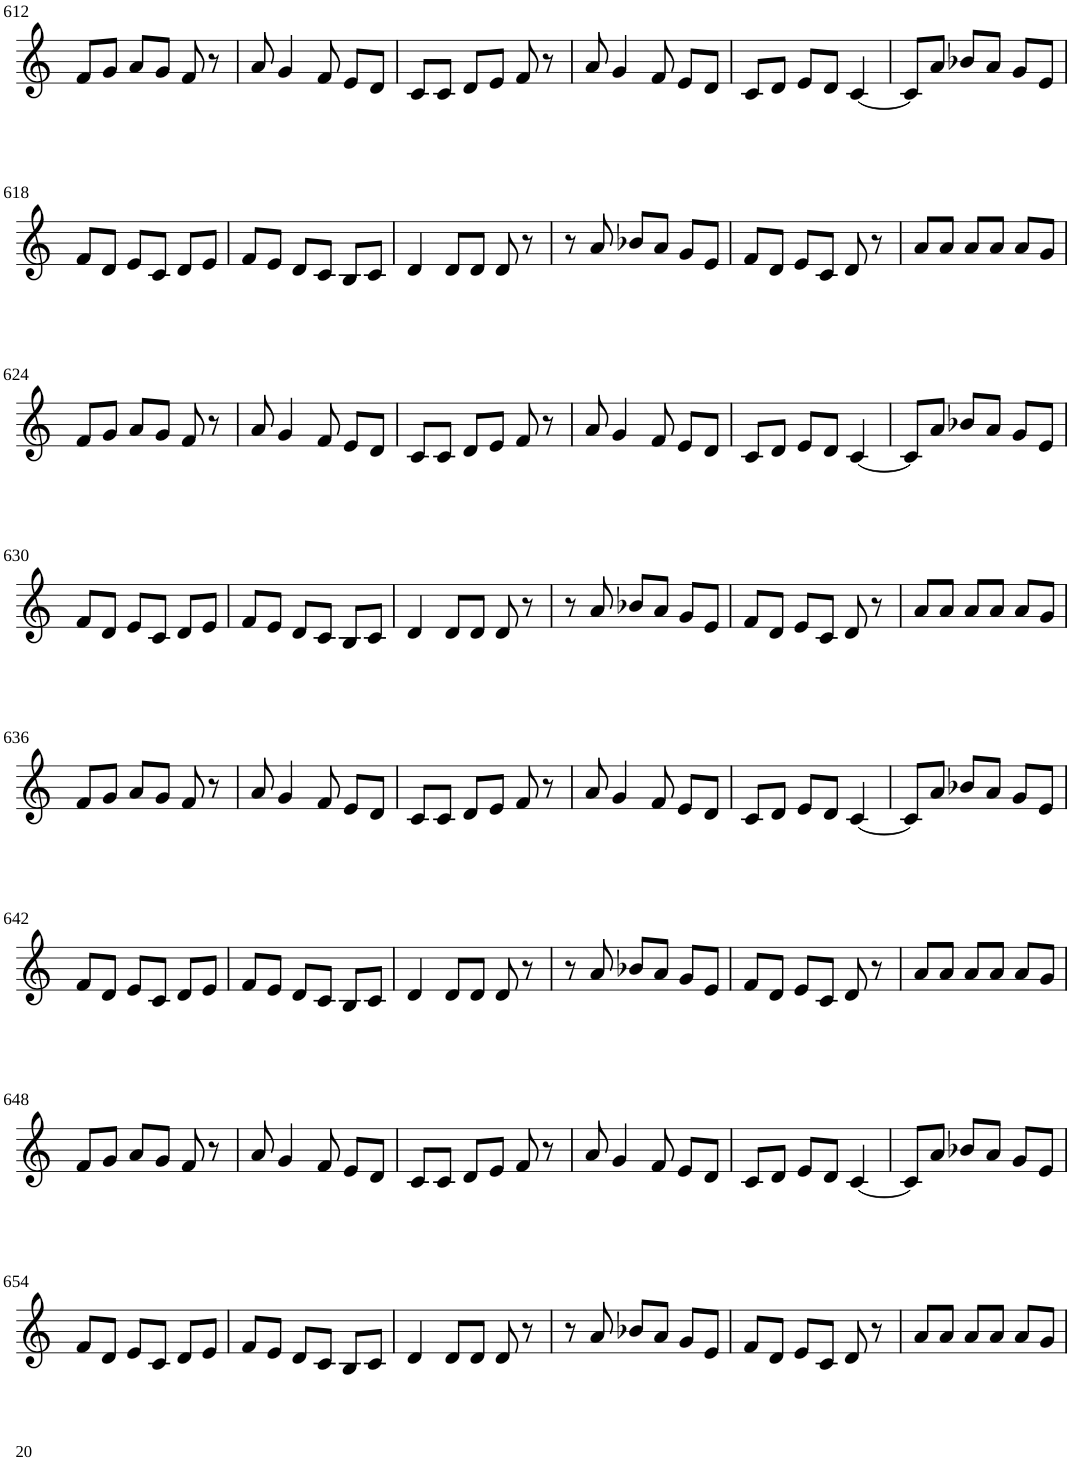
**kern
*part1
*staff1
*I"Violin
!!LO:PB:g=z
*clefG2
*k[]
*M3/4
=612
8f/L
8g/J
8a/L
8g/J
8f/
8r
=613
8a/
4g/
8f/
8e/L
8d/J
=614
8c/L
8c/J
8d/L
8e/J
8f/
8r
=615
8a/
4g/
8f/
8e/L
8d/J
=616
8c/L
8d/J
8e/L
8d/J
[4c/
=617
8c/L]
8a/J
8b-X/L
8a/J
8g/L
8e/J
!!LO:LB:g=z
=618
8f/L
8d/J
8e/L
8c/J
8d/L
8e/J
=619
8f/L
8e/J
8d/L
8c/J
8B/L
8c/J
=620
4d/
8d/L
8d/J
8d/
8r
=621
8r
8a/
8b-X/L
8a/J
8g/L
8e/J
=622
8f/L
8d/J
8e/L
8c/J
8d/
8r
=623
8a/L
8a/J
8a/L
8a/J
8a/L
8g/J
!!LO:LB:g=z
=624
8f/L
8g/J
8a/L
8g/J
8f/
8r
=625
8a/
4g/
8f/
8e/L
8d/J
=626
8c/L
8c/J
8d/L
8e/J
8f/
8r
=627
8a/
4g/
8f/
8e/L
8d/J
=628
8c/L
8d/J
8e/L
8d/J
[4c/
=629
8c/L]
8a/J
8b-X/L
8a/J
8g/L
8e/J
!!LO:LB:g=z
=630
8f/L
8d/J
8e/L
8c/J
8d/L
8e/J
=631
8f/L
8e/J
8d/L
8c/J
8B/L
8c/J
=632
4d/
8d/L
8d/J
8d/
8r
=633
8r
8a/
8b-X/L
8a/J
8g/L
8e/J
=634
8f/L
8d/J
8e/L
8c/J
8d/
8r
=635
8a/L
8a/J
8a/L
8a/J
8a/L
8g/J
!!LO:LB:g=z
=636
8f/L
8g/J
8a/L
8g/J
8f/
8r
=637
8a/
4g/
8f/
8e/L
8d/J
=638
8c/L
8c/J
8d/L
8e/J
8f/
8r
=639
8a/
4g/
8f/
8e/L
8d/J
=640
8c/L
8d/J
8e/L
8d/J
[4c/
=641
8c/L]
8a/J
8b-X/L
8a/J
8g/L
8e/J
!!LO:LB:g=z
=642
8f/L
8d/J
8e/L
8c/J
8d/L
8e/J
=643
8f/L
8e/J
8d/L
8c/J
8B/L
8c/J
=644
4d/
8d/L
8d/J
8d/
8r
=645
8r
8a/
8b-X/L
8a/J
8g/L
8e/J
=646
8f/L
8d/J
8e/L
8c/J
8d/
8r
=647
8a/L
8a/J
8a/L
8a/J
8a/L
8g/J
!!LO:LB:g=z
=648
8f/L
8g/J
8a/L
8g/J
8f/
8r
=649
8a/
4g/
8f/
8e/L
8d/J
=650
8c/L
8c/J
8d/L
8e/J
8f/
8r
=651
8a/
4g/
8f/
8e/L
8d/J
=652
8c/L
8d/J
8e/L
8d/J
[4c/
=653
8c/L]
8a/J
8b-X/L
8a/J
8g/L
8e/J
!!LO:LB:g=z
=654
8f/L
8d/J
8e/L
8c/J
8d/L
8e/J
=655
8f/L
8e/J
8d/L
8c/J
8B/L
8c/J
=656
4d/
8d/L
8d/J
8d/
8r
=657
8r
8a/
8b-X/L
8a/J
8g/L
8e/J
=658
8f/L
8d/J
8e/L
8c/J
8d/
8r
=659
8a/L
8a/J
8a/L
8a/J
8a/L
8g/J
=
*-
